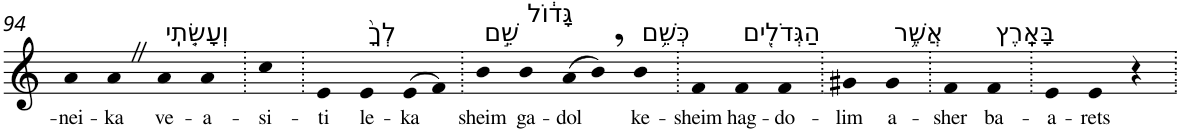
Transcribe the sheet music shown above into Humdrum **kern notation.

**kern	**text
*part1	*part1
*staff1	*staff1
*I"Piano	*
*I'Pno	*
!!LO:PB:g=z
*clefG2	*
*k[]	*
=94	=94
!	!LO:LY:b
4a	-nei-
!	!LO:LY:b
4aZ	-ka
!LO:TX:a:t=וְעָשִׂ֤תִֽי	!
!	!LO:LY:b
4a	ve-
!	!LO:LY:b
4a	-a-
=95.	=95.
!	!LO:LY:b
4cc	-si-
=96.	=96.
!	!LO:LY:b
4e	-ti
!LO:TX:a:t=לְךָ֙	!
!	!LO:LY:b
4e	le-
!	!LO:LY:b
(>8e	-ka
8f)	.
=97.	=97.
!LO:TX:a:t=שֵׁ֣ם	!
!	!LO:LY:b
4b	sheim
!LO:TX:a:t=גָּד֔וֹל	!
!	!LO:LY:b
4b	ga-
!	!LO:LY:b
(>8a	-dol
8b,)	.
!LO:TX:a:t=כְּשֵׁ֥ם	!
!	!LO:LY:b
4b	ke-
=98.	=98.
!	!LO:LY:b
4f	-sheim
!LO:TX:a:t=הַגְּדֹלִ֖ים	!
!	!LO:LY:b
4f	hag-
!	!LO:LY:b
4f	-do-
=99.	=99.
!	!LO:LY:b
4g#X	-lim
!LO:TX:a:t=אֲשֶׁ֥ר	!
!	!LO:LY:b
4g#	a-
=100.	=100.
!	!LO:LY:b
4f	-sher
!LO:TX:a:t=בָּאָֽרֶץ	!
!	!LO:LY:b
4f	ba-
=101.	=101.
!	!LO:LY:b
4e	-a-
!	!LO:LY:b
4e	-rets
4r	.
=.	=.
*-	*-
